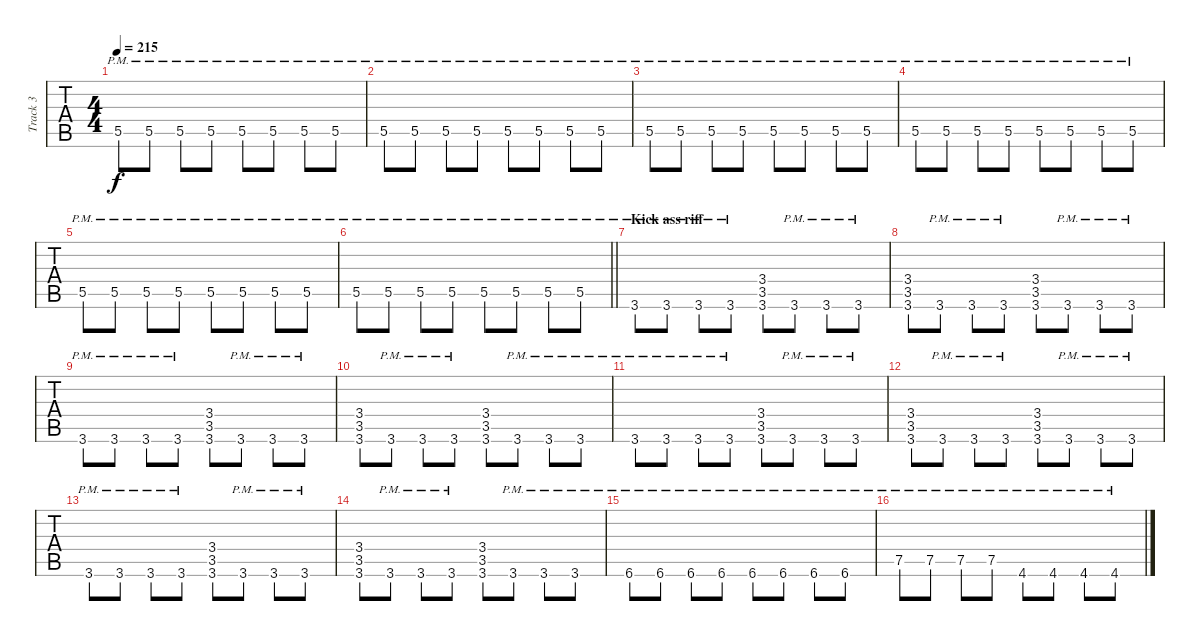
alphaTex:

\track ("Track 3" "Track 3") {instrument distortionguitar}
\staff {tabs}
\tuning (C4 G3 Eb3 Bb2 F2 Bb1) {hide}
\ts (4 4)
\tempo 215
\clef f4
\ks c
5.5{pm}.8{dy f} 5.5{pm}.8 5.5{pm}.8 5.5{pm}.8 5.5{pm}.8 5.5{pm}.8 5.5{pm}.8 5.5{pm}.8 |
5.5{pm}.8 5.5{pm}.8 5.5{pm}.8 5.5{pm}.8 5.5{pm}.8 5.5{pm}.8 5.5{pm}.8 5.5{pm}.8 |
5.5{pm}.8 5.5{pm}.8 5.5{pm}.8 5.5{pm}.8 5.5{pm}.8 5.5{pm}.8 5.5{pm}.8 5.5{pm}.8 |
5.5{pm}.8 5.5{pm}.8 5.5{pm}.8 5.5{pm}.8 5.5{pm}.8 5.5{pm}.8 5.5{pm}.8 5.5{pm}.8 |
5.5{pm}.8 5.5{pm}.8 5.5{pm}.8 5.5{pm}.8 5.5{pm}.8 5.5{pm}.8 5.5{pm}.8 5.5{pm}.8 |
\barLineRight lightlight
5.5{pm}.8 5.5{pm}.8 5.5{pm}.8 5.5{pm}.8 5.5{pm}.8 5.5{pm}.8 5.5{pm}.8 5.5{pm}.8 |
\section ("" "Kick ass riff")
3.6{pm}.8 3.6{pm}.8 3.6{pm}.8 3.6{pm}.8 (3.4 3.5 3.6).8 3.6{pm}.8 3.6{pm}.8 3.6{pm}.8 |
(3.4 3.5 3.6).8 3.6{pm}.8 3.6{pm}.8 3.6{pm}.8 (3.4 3.5 3.6).8 3.6{pm}.8 3.6{pm}.8 3.6{pm}.8 |
3.6{pm}.8 3.6{pm}.8 3.6{pm}.8 3.6{pm}.8 (3.4 3.5 3.6).8 3.6{pm}.8 3.6{pm}.8 3.6{pm}.8 |
(3.4 3.5 3.6).8 3.6{pm}.8 3.6{pm}.8 3.6{pm}.8 (3.4 3.5 3.6).8 3.6{pm}.8 3.6{pm}.8 3.6{pm}.8 |
3.6{pm}.8 3.6{pm}.8 3.6{pm}.8 3.6{pm}.8 (3.4 3.5 3.6).8 3.6{pm}.8 3.6{pm}.8 3.6{pm}.8 |
(3.4 3.5 3.6).8 3.6{pm}.8 3.6{pm}.8 3.6{pm}.8 (3.4 3.5 3.6).8 3.6{pm}.8 3.6{pm}.8 3.6{pm}.8 |
3.6{pm}.8 3.6{pm}.8 3.6{pm}.8 3.6{pm}.8 (3.4 3.5 3.6).8 3.6{pm}.8 3.6{pm}.8 3.6{pm}.8 |
(3.4 3.5 3.6).8 3.6{pm}.8 3.6{pm}.8 3.6{pm}.8 (3.4 3.5 3.6).8 3.6{pm}.8 3.6{pm}.8 3.6{pm}.8 |
6.6{pm}.8 6.6{pm}.8 6.6{pm}.8 6.6{pm}.8 6.6{pm}.8 6.6{pm}.8 6.6{pm}.8 6.6{pm}.8 |
7.5{pm}.8 7.5{pm}.8 7.5{pm}.8 7.5{pm}.8 4.6{pm}.8 4.6{pm}.8 4.6{pm}.8 4.6{pm}.8
